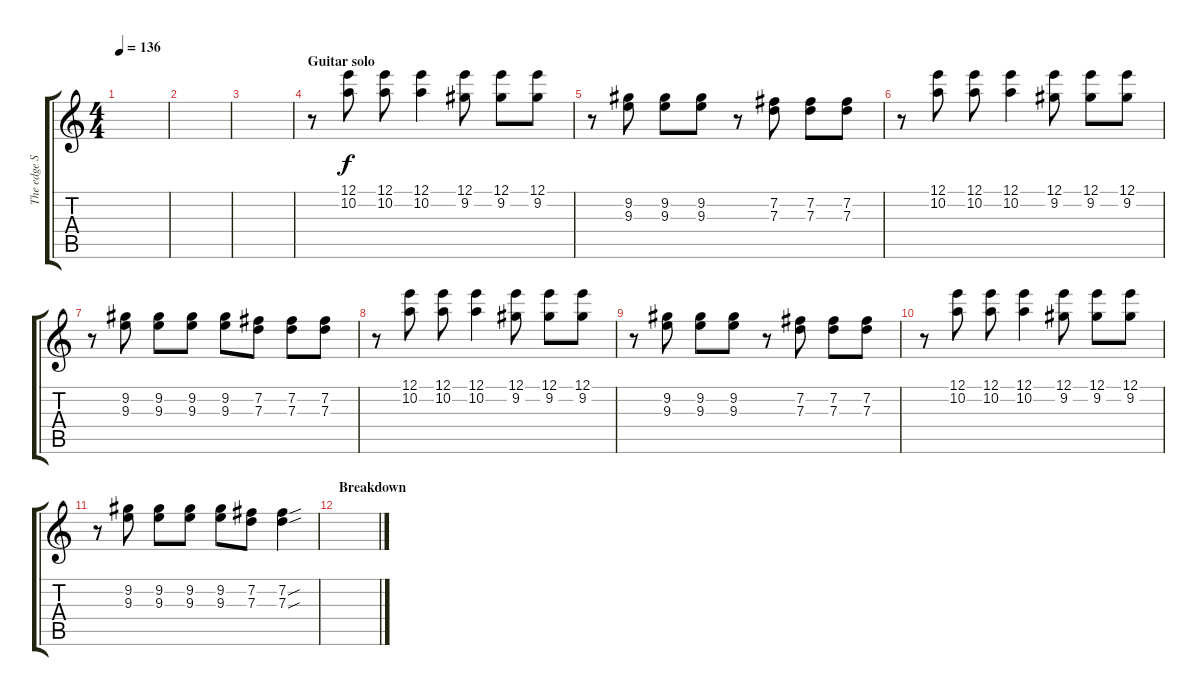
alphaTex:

\track ("The edge Solo" "The edge S") {instrument electricguitarjazz}
\staff {score tabs}
\tuning (E4 B3 G3 D3 A2 E2) {hide}
\ts (4 4)
\tempo 136
\clef g2
\ks c
|
|
|
\section ("" "Guitar solo")
r.8 (12.1 10.2).8 (12.1 10.2).8 (12.1 10.2).4 (12.1 9.2).8 (12.1 9.2).8 (12.1 9.2).8 |
r.8 (9.2 9.3).8 (9.2 9.3).8 (9.2 9.3).8 r.8 (7.2 7.3).8 (7.2 7.3).8 (7.2 7.3).8 |
r.8 (12.1 10.2).8 (12.1 10.2).8 (12.1 10.2).4 (12.1 9.2).8 (12.1 9.2).8 (12.1 9.2).8 |
r.8 (9.2 9.3).8 (9.2 9.3).8 (9.2 9.3).8 (9.2 9.3).8 (7.2 7.3).8 (7.2 7.3).8 (7.2 7.3).8 |
r.8 (12.1 10.2).8 (12.1 10.2).8 (12.1 10.2).4 (12.1 9.2).8 (12.1 9.2).8 (12.1 9.2).8 |
r.8 (9.2 9.3).8 (9.2 9.3).8 (9.2 9.3).8 r.8 (7.2 7.3).8 (7.2 7.3).8 (7.2 7.3).8 |
r.8 (12.1 10.2).8 (12.1 10.2).8 (12.1 10.2).4 (12.1 9.2).8 (12.1 9.2).8 (12.1 9.2).8 |
r.8 (9.2 9.3).8 (9.2 9.3).8 (9.2 9.3).8 (9.2 9.3).8 (7.2 7.3).8 (7.2{sou} 7.3{sou}).4 |
\section ("" "Breakdown")
